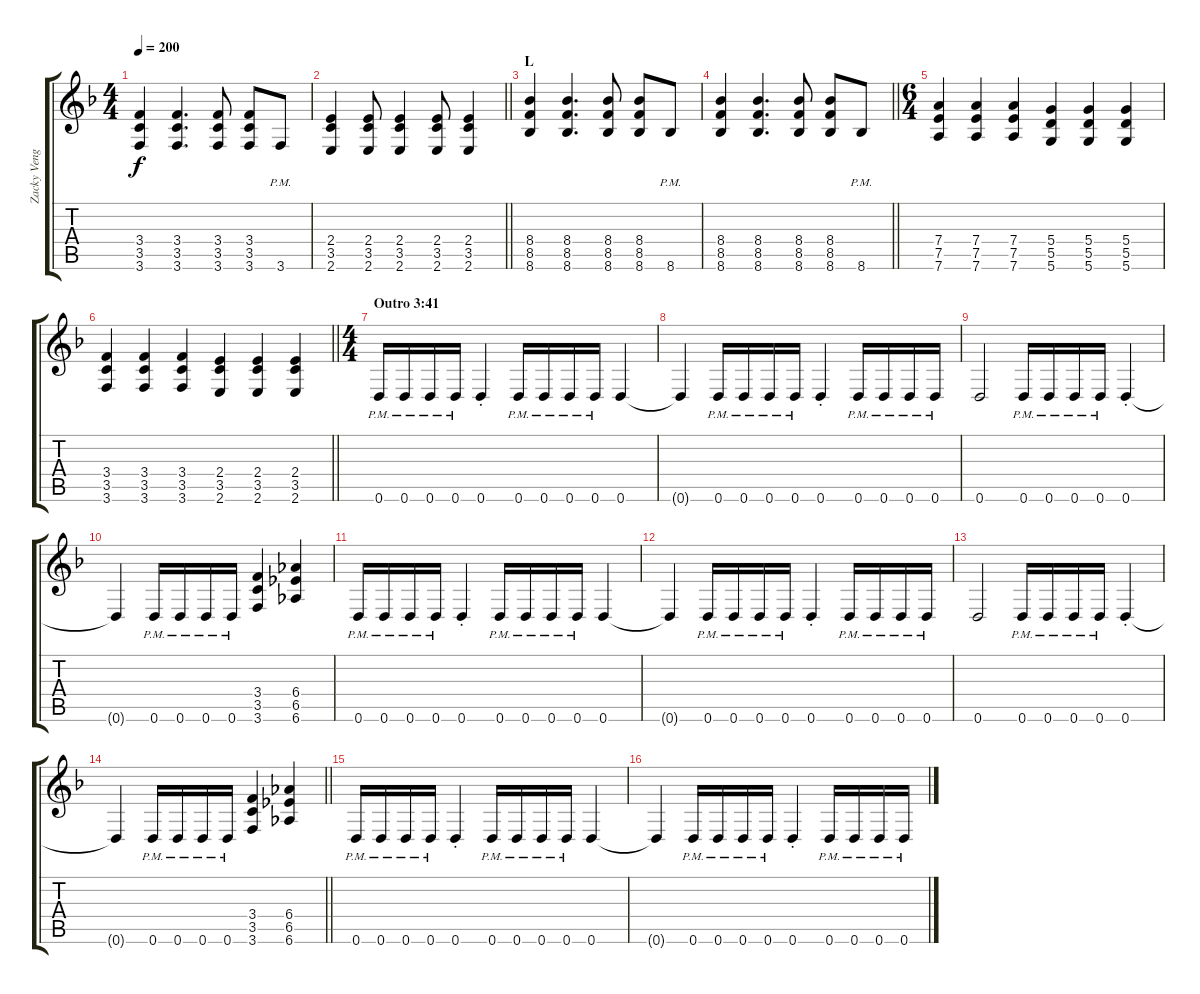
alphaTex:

\track ("Zacky Vengeance (Rhythm) I" "Zacky Veng") {instrument distortionguitar}
\staff {score tabs}
\tuning (E4 B3 G3 D3 A2 D2) {hide}
\ts (4 4)
\tempo 200
\clef g2
\ks f
(3.4 3.5 3.6).4{dy f} (3.4 3.5 3.6).4{d} (3.4 3.5 3.6).8 (3.4 3.5 3.6).8 3.6{pm}.8 |
\barLineRight lightlight
(2.4 3.5 2.6).4 (2.4 3.5 2.6).8 (2.4 3.5 2.6).4 (2.4 3.5 2.6).8 (2.4 3.5 2.6).4 |
\section ("" "L")
(8.4 8.5 8.6).4 (8.4 8.5 8.6).4{d} (8.4 8.5 8.6).8 (8.4 8.5 8.6).8 8.6{pm}.8 |
\barLineRight lightlight
(8.4 8.5 8.6).4 (8.4 8.5 8.6).4{d} (8.4 8.5 8.6).8 (8.4 8.5 8.6).8 8.6{pm}.8 |
\ts (6 4)
\section ("" "")
(7.4 7.5 7.6).4 (7.4 7.5 7.6).4 (7.4 7.5 7.6).4 (5.4 5.5 5.6).4 (5.4 5.5 5.6).4 (5.4 5.5 5.6).4 |
\barLineRight lightlight
(3.4 3.5 3.6).4 (3.4 3.5 3.6).4 (3.4 3.5 3.6).4 (2.4 3.5 2.6).4 (2.4 3.5 2.6).4 (2.4 3.5 2.6).4 |
\ts (4 4)
\section ("" "Outro 3:41")
0.6{pm}.16 0.6{pm}.16 0.6{pm}.16 0.6{pm}.16 0.6{st}.4 0.6{pm}.16 0.6{pm}.16 0.6{pm}.16 0.6{pm}.16 0.6.4 |
0.6{t}.4 0.6{pm}.16 0.6{pm}.16 0.6{pm}.16 0.6{pm}.16 0.6{st}.4 0.6{pm}.16 0.6{pm}.16 0.6{pm}.16 0.6{pm}.16 |
0.6.2 0.6{pm}.16 0.6{pm}.16 0.6{pm}.16 0.6{pm}.16 0.6{st}.4 |
0.6{t}.4 0.6{pm}.16 0.6{pm}.16 0.6{pm}.16 0.6{pm}.16 (3.4 3.5 3.6).4 (6.4 6.5 6.6).4 |
0.6{pm}.16 0.6{pm}.16 0.6{pm}.16 0.6{pm}.16 0.6{st}.4 0.6{pm}.16 0.6{pm}.16 0.6{pm}.16 0.6{pm}.16 0.6.4 |
0.6{t}.4 0.6{pm}.16 0.6{pm}.16 0.6{pm}.16 0.6{pm}.16 0.6{st}.4 0.6{pm}.16 0.6{pm}.16 0.6{pm}.16 0.6{pm}.16 |
0.6.2 0.6{pm}.16 0.6{pm}.16 0.6{pm}.16 0.6{pm}.16 0.6{st}.4 |
\barLineRight lightlight
0.6{t}.4 0.6{pm}.16 0.6{pm}.16 0.6{pm}.16 0.6{pm}.16 (3.4 3.5 3.6).4 (6.4 6.5 6.6).4 |
\section ("" "")
0.6{pm}.16 0.6{pm}.16 0.6{pm}.16 0.6{pm}.16 0.6{st}.4 0.6{pm}.16 0.6{pm}.16 0.6{pm}.16 0.6{pm}.16 0.6.4 |
0.6{t}.4 0.6{pm}.16 0.6{pm}.16 0.6{pm}.16 0.6{pm}.16 0.6{st}.4 0.6{pm}.16 0.6{pm}.16 0.6{pm}.16 0.6{pm}.16
